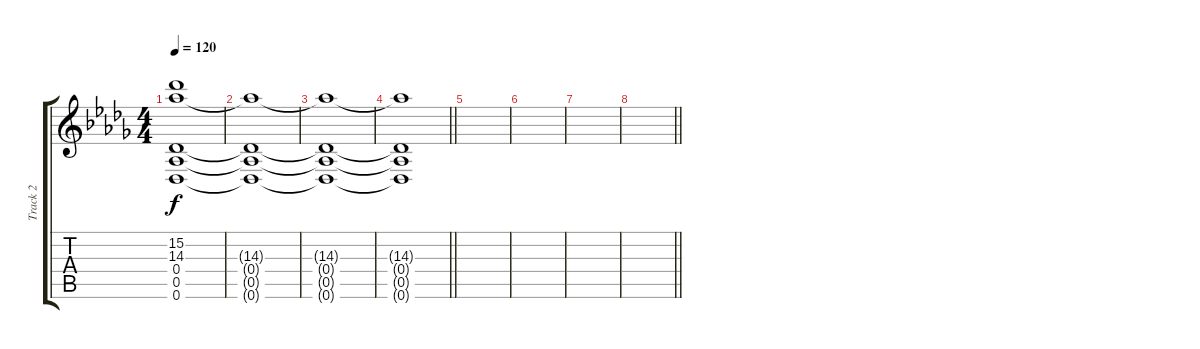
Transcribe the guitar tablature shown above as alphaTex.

\track ("Track 2" "Track 2") {instrument acousticguitarsteel}
\staff {score tabs}
\tuning (Eb4 Bb3 Gb3 Db3 Ab2 Db2) {hide}
\ts (4 4)
\tempo 120
\clef g2
\ks db
(15.2 14.3 0.4 0.5 0.6).1{dy f} |
(14.3{t} 0.4{t} 0.5{t} 0.6{t}).1 |
(14.3{t} 0.4{t} 0.5{t} 0.6{t}).1 |
\barLineRight lightlight
(14.3{t} 0.4{t} 0.5{t} 0.6{t}).1 |
|
|
|
\barLineRight lightlight
